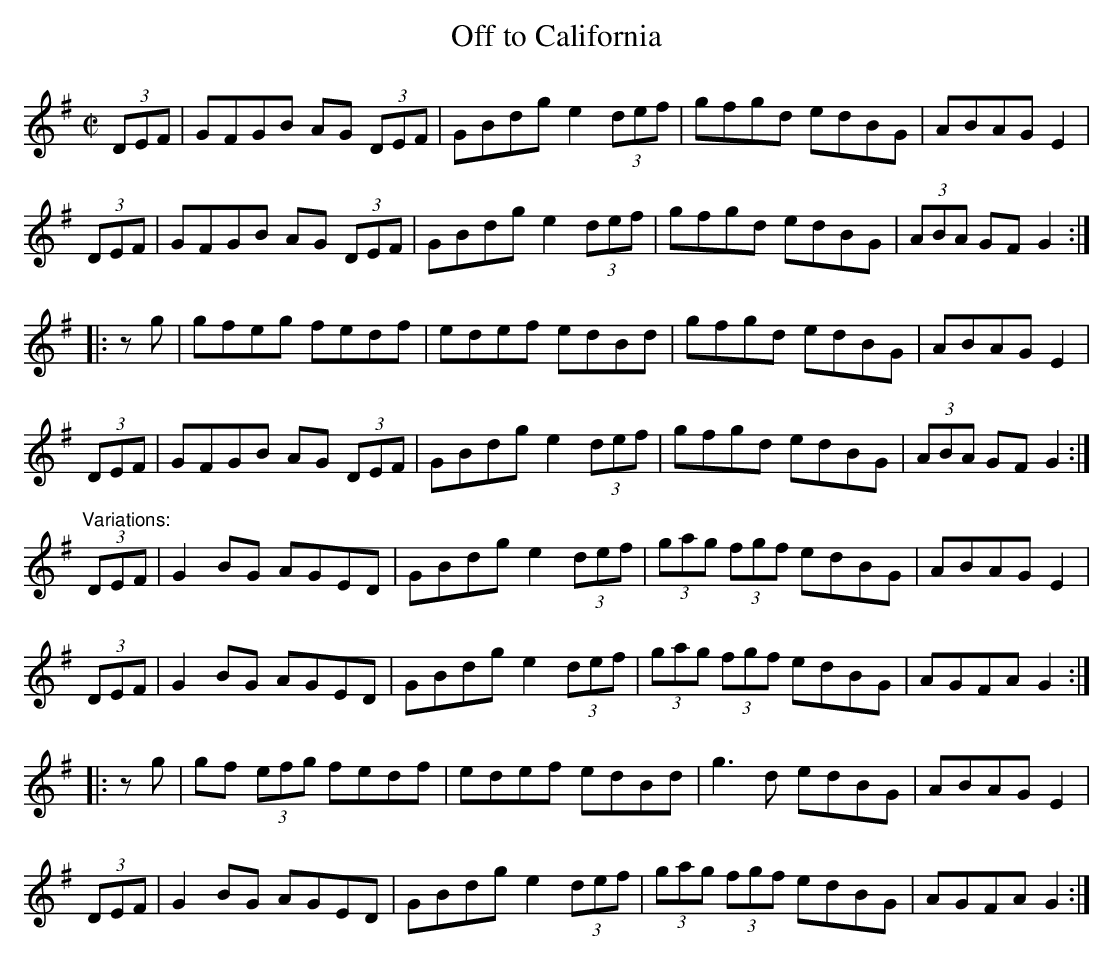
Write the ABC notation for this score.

X:1
T:Off to California
M:C|
K:G
(3DEF|GFGB AG (3DEF|GBdg e2 (3def|gfgd edBG|ABAG E2|
(3DEF|GFGB AG (3DEF|GBdg e2 (3def|gfgd edBG|(3ABA GF G2:|
|:zg|gfeg fedf|edef edBd|gfgd edBG|ABAG E2|
(3DEF|GFGB AG (3DEF|GBdg e2 (3def|gfgd edBG|(3ABA GF G2:|
"Variations:"
(3DEF|G2BG AGED|GBdg e2 (3def|(3gag (3fgf edBG|ABAG E2|
(3DEF|G2BG AGED|GBdg e2 (3def|(3gag (3fgf edBG|AGFA G2:|
|:zg|gf (3efg fedf|edef edBd|g3d edBG|ABAG E2|
(3DEF|G2BG AGED|GBdg e2 (3def|(3gag (3fgf edBG|AGFA G2:|
